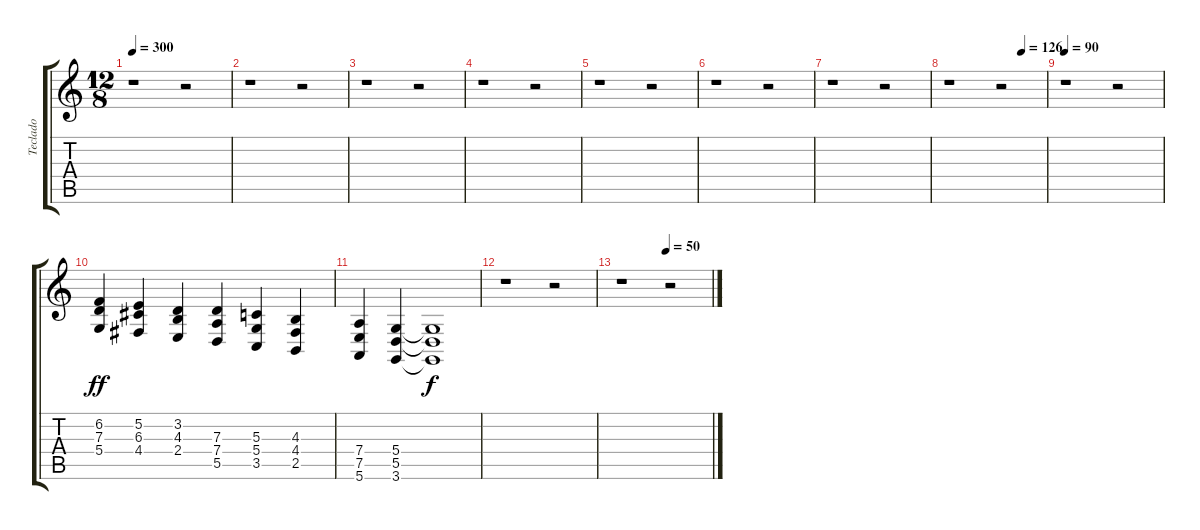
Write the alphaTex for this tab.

\track ("Teclado " "Teclado ") {instrument orchestrahit}
\staff {score tabs}
\tuning (E4 B3 G3 D3 A2 E2) {hide}
\ts (12 8)
\tempo 300
\clef g2
\ks c
r.1{dy f} r.2 |
r.1 r.2 |
r.1 r.2 |
r.1 r.2 |
r.1 r.2 |
r.1 r.2 |
r.1 r.2 |
\tempo (126 0.75)
r.1 r.2 |
\tempo 90
r.1 r.2 |
(6.2 7.3 5.4).4{dy ff} (5.2 6.3 4.4).4 (3.2 4.3 2.4).4 (7.3 7.4 5.5).4 (5.3 5.4 3.5).4 (4.3 4.4 2.5).4 |
(7.4 7.5 5.6).4 (5.4 5.5 3.6).4 (5.4{t} 5.5{t} 3.6{t}).1{dy f} |
r.1 r.2 |
\tempo (50 0.5)
r.1 r.2
